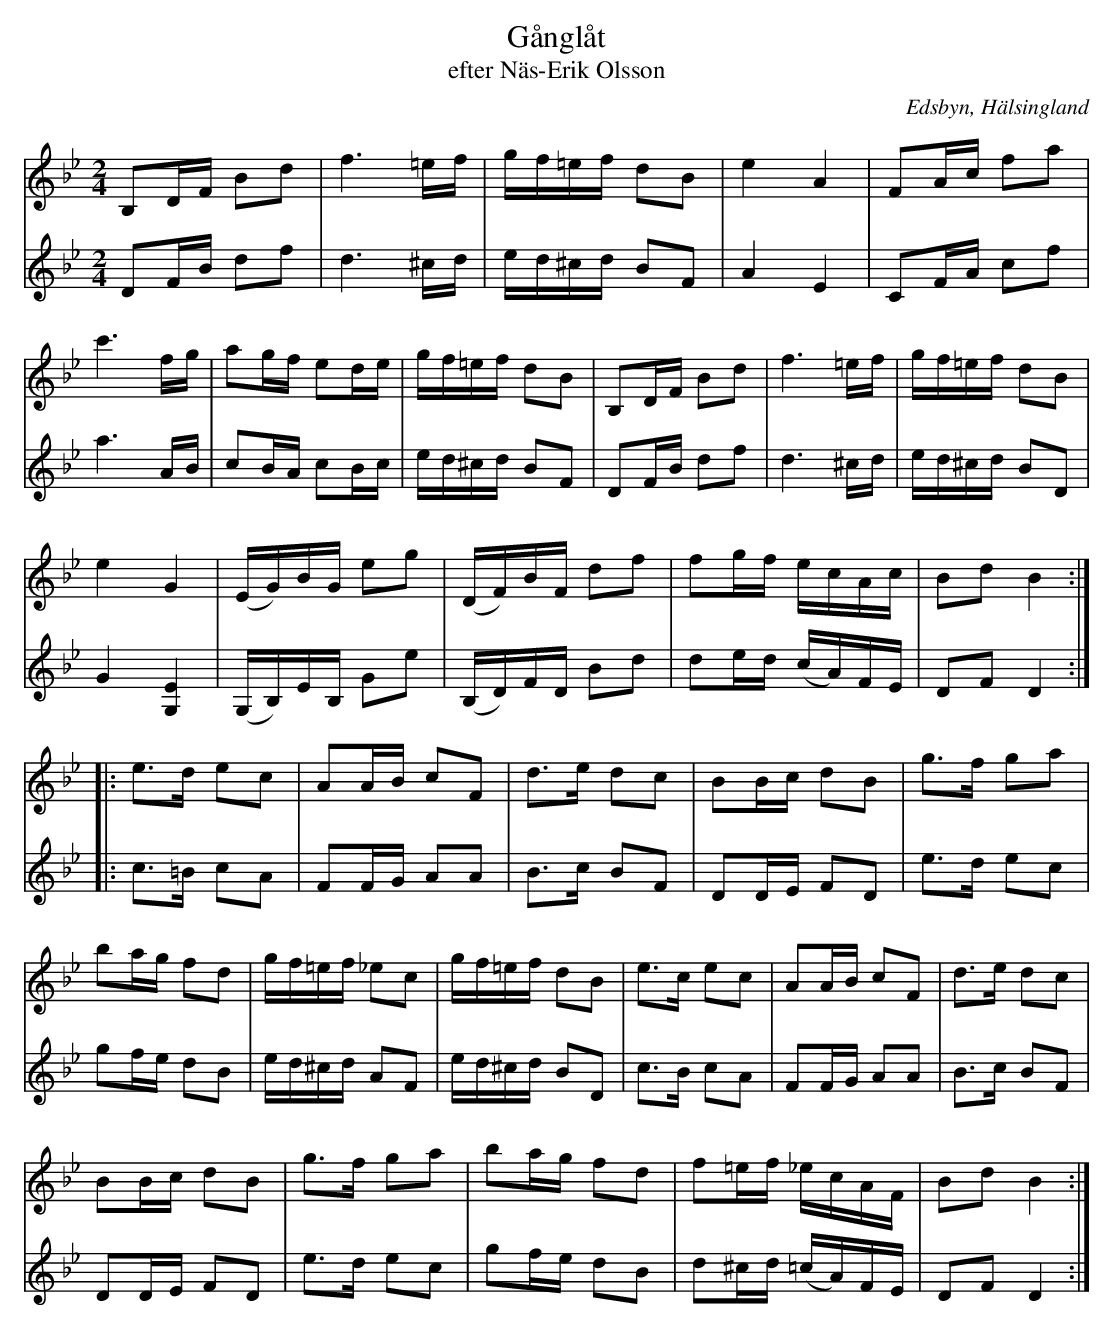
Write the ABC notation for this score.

X:1
T:Gånglåt
T:efter Näs-Erik Olsson
O:Edsbyn, Hälsingland
L:1/16
M:2/4
K:Bb
V:1
B,2DF B2d2 | f6 =ef | gf=ef d2B2 | e4 A4 | F2Ac f2a2 |
c'6 fg | a2gf e2de | gf=ef d2B2 | B,2DF B2d2 | f6 =ef | gf=ef d2B2 |
e4 G4 | (EG)BG e2g2 | (DF)BF d2f2 | f2gf ecAc | B2d2 B4 :|
|: e3d e2c2 | A2AB c2F2 | d3e d2c2 | B2Bc d2B2 | g3f g2a2 |
b2ag f2d2 | gf=ef _e2c2 | gf=ef d2B2 | e3c e2c2 | A2AB c2F2 | d3e d2c2 |
B2Bc d2B2 | g3f g2a2 | b2ag f2d2 | f2=ef _ecAF | B2d2 B4 :|
V:2
D2FB d2f2 | d6 ^cd | ed^cd B2F2 | A4 E4 | C2FA c2f2 |
a6 AB | c2BA c2Bc | ed^cd B2F2 | D2FB d2f2 | d6 ^cd | ed^cd B2D2 |
G4 [EG,]4 | (G,B,)EB, G2e2 | (B,D)FD B2d2 | d2ed (cA)FE | D2F2 D4 :|
|: c3=B c2A2 | F2FG A2A2 | B3c B2F2 | D2DE F2D2 | e3d e2c2 |
g2fe d2B2 | ed^cd A2F2 | ed^cd B2D2 | c3B c2A2 | F2FG A2A2 | B3c B2F2 |
D2DE F2D2 | e3d e2c2 | g2fe d2B2 | d2^cd (=cA)FE | D2F2 D4 :|
